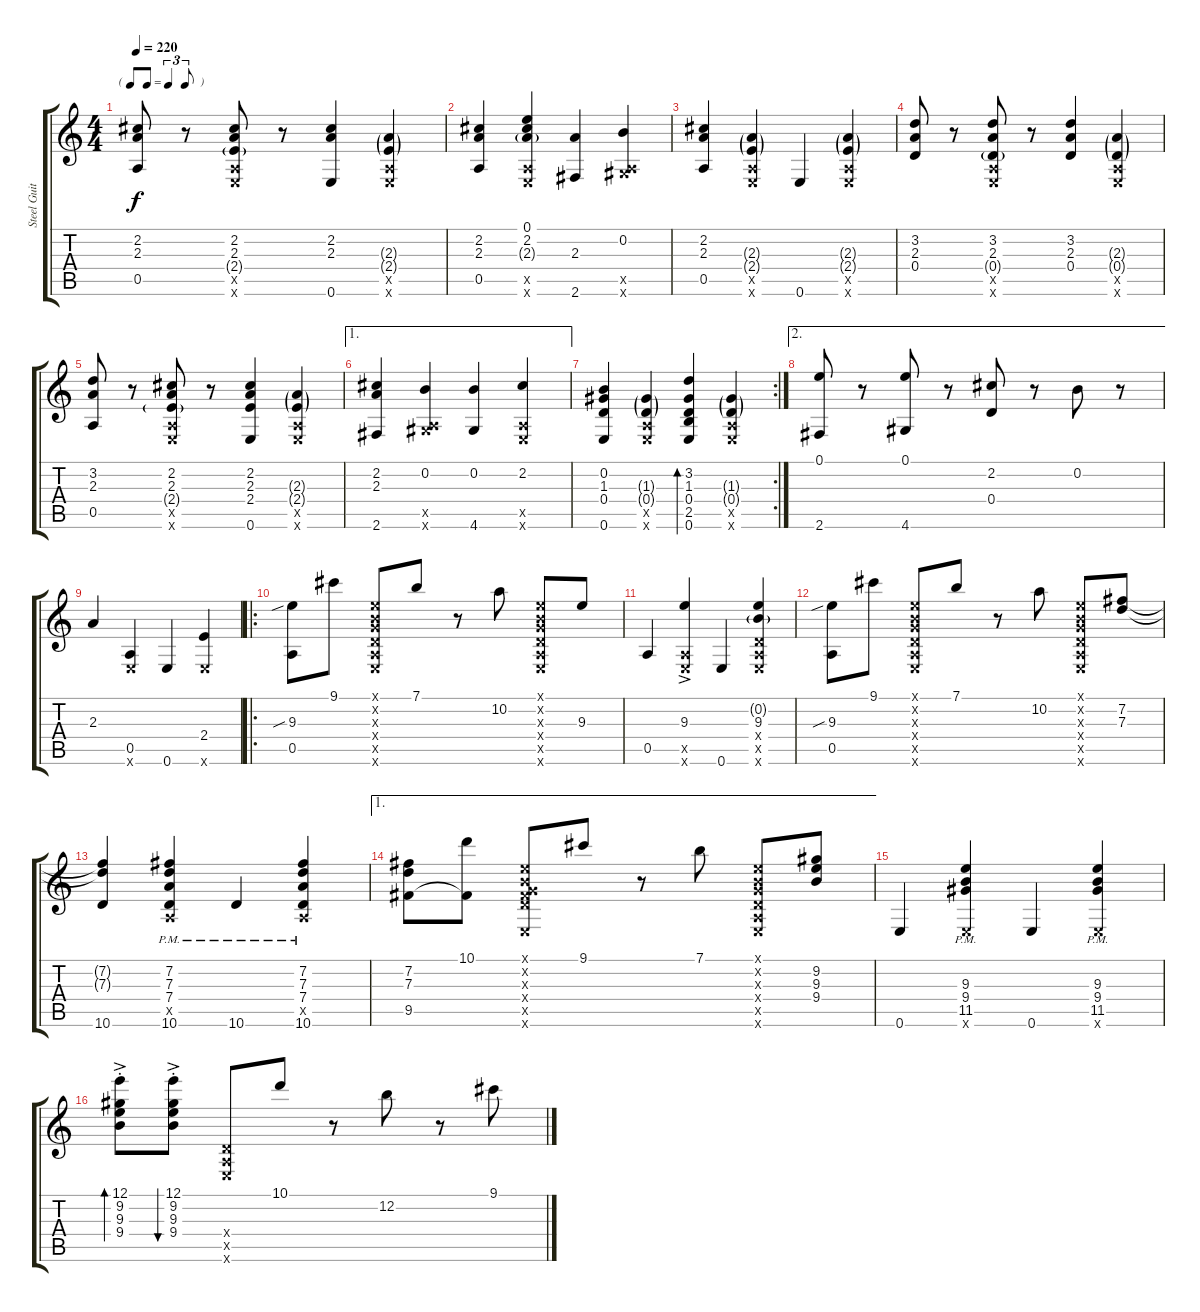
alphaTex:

\track ("Steel Guitar" "Steel Guit") {instrument acousticguitarsteel}
\staff {score tabs}
\tuning (E4 B3 G3 D3 A2 E2) {hide}
\ts (4 4)
\tf triplet8th
\tempo 220
\clef g2
\ks c
(2.2 2.3 0.5).8{dy f} r.8 (2.2 2.3 2.4{g} 0.5{x} 0.6{x}).8 r.8 (2.2 2.3 0.6).4 (2.3{g} 2.4{g} 0.5{x} 0.6{x}).4 |
(2.2 2.3 0.5).4 (0.1 2.2 2.3{g} 0.5{x} 0.6{x}).4 (2.3 2.6).4 (0.2 0.5{x} 4.6{x}).4 |
(2.2 2.3 0.5).4 (2.3{g} 2.4{g} 0.5{x} 0.6{x}).4 0.6.4 (2.3{g} 2.4{g} 0.5{x} 0.6{x}).4 |
(3.2 2.3 0.4).8 r.8 (3.2 2.3 0.4{g} 0.5{x} 0.6{x}).8 r.8 (3.2 2.3 0.4).4 (2.3{g} 0.4{g} 0.5{x} 0.6{x}).4 |
(3.2 2.3 0.5).8 r.8 (2.2 2.3 2.4{g} 0.5{x} 0.6{x}).8 r.8 (2.2 2.3 2.4 0.6).4 (2.3{g} 2.4{g} 0.5{x} 0.6{x}).4 |
\ae 1
(2.2 2.3 2.6).4 (0.2 0.5{x} 4.6{x}).4 (0.2 4.6).4 (2.2 0.5{x} 0.6{x}).4 |
\rc 2
(0.2 1.3 0.4 0.6).4 (1.3{g} 0.4{g} 0.5{x} 0.6{x}).4 (3.2 1.3 0.4 2.5 0.6).4{bd 120} (1.3{g} 0.4{g} 0.5{x} 0.6{x}).4 |
\ae 2
(0.1 2.6).8 r.8 (0.1 4.6).8 r.8 (2.2 0.4).8 r.8 0.2.8 r.8 |
2.3.4 (0.5 0.6{x}).4 0.6.4 (2.4 0.6{x}).4 |
\ro
(9.3{sib} 0.5).8 9.1.8 (0.1{x} 0.2{x} 0.3{x} 0.4{x} 0.5{x} 0.6{x}).8 7.1.8 r.8 10.2.8 (0.1{x} 0.2{x} 0.3{x} 0.4{x} 0.5{x} 0.6{x}).8 9.3.8 |
0.5.4 (9.3{ac} 0.5{x} 0.6{x}).4 0.6.4 (0.2{g} 9.3 0.4{x} 0.5{x} 0.6{x}).4 |
(9.3{sib} 0.5).8 9.1.8 (0.1{x} 0.2{x} 0.3{x} 0.4{x} 0.5{x} 0.6{x}).8 7.1.8 r.8 10.2.8 (0.1{x} 0.2{x} 0.3{x} 0.4{x} 0.5{x} 0.6{x}).8 (7.2 7.3).8 |
(7.2{t} 7.3{t} 10.6).4 (7.2 7.3 7.4{pm} 0.5{x} 10.6{pm}).4 10.6{pm}.4 (7.2 7.3 7.4{pm} 0.5{x} 10.6{pm}).4 |
\ae 1
(7.2 7.3 9.5).8 (10.1 9.5{t}).8 (0.1{x} 0.2{x} 0.3{x} 0.4{x} 9.5{x} 0.6{x}).8 9.1.8 r.8 7.1.8 (0.1{x} 0.2{x} 0.3{x} 0.4{x} 0.5{x} 0.6{x}).8 (9.2 9.3 9.4).8 |
0.6.4 (9.3 9.4{pm} 11.5 0.6{x}).4 0.6.4 (9.3 9.4{pm} 11.5 0.6{x}).4 |
(12.1{ac st} 9.2{ac st} 9.3{ac st} 9.4{ac st}).8{bd 60} (12.1{ac st} 9.2{ac st} 9.3{ac st} 9.4{ac st}).8{bu 60} (0.4{x} 0.5{x} 0.6{x}).8 10.1.8 r.8 12.2.8 r.8 9.1.8
